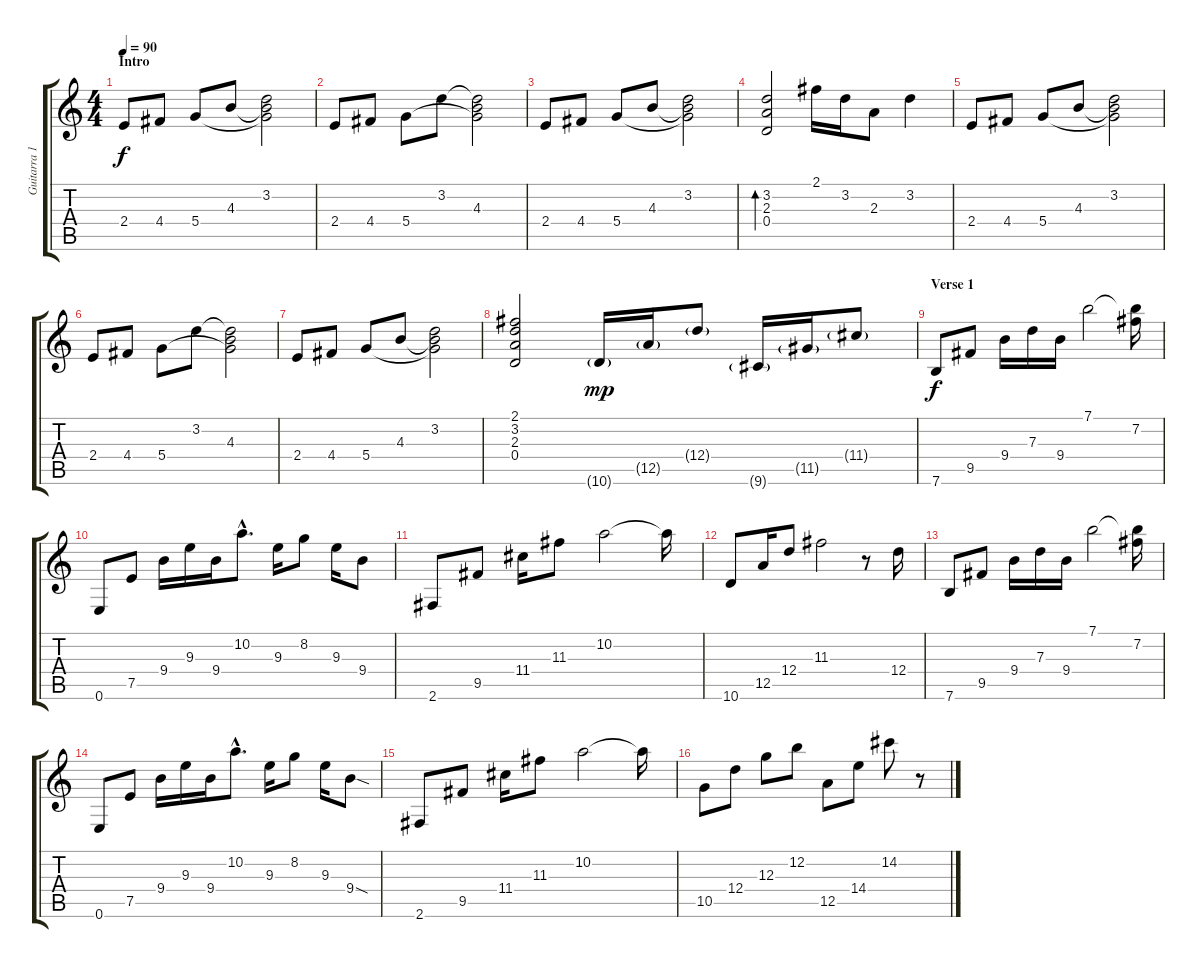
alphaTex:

\track ("Guitarra 1" "Guitarra 1") {instrument electricguitarjazz}
\staff {score tabs}
\tuning (E4 B3 G3 D3 A2 E2) {hide}
\ts (4 4)
\section ("" "Intro")
\tempo 90
\clef g2
\ks c
2.4.8{dy f instrument electricguitarjazz} 4.4.8 5.4.8 4.3.8 (3.2 4.3{t} 5.4{t}).2 |
2.4.8 4.4.8 5.4.8 3.2.8 (3.2{t} 4.3 5.4{t}).2 |
2.4.8 4.4.8 5.4.8 4.3.8 (3.2 4.3{t} 5.4{t}).2 |
(3.2 2.3 0.4).2{bd 120} 2.1.16 3.2.16 2.3.8 3.2.4 |
2.4.8 4.4.8 5.4.8 4.3.8 (3.2 4.3{t} 5.4{t}).2 |
2.4.8 4.4.8 5.4.8 3.2.8 (3.2{t} 4.3 5.4{t}).2 |
2.4.8 4.4.8 5.4.8 4.3.8 (3.2 4.3{t} 5.4{t}).2 |
(2.1 3.2 2.3 0.4).2 10.6{g}.16{dy mp} 12.5{g}.16 12.4{g}.8 9.6{g}.16 11.5{g}.16 11.4{g}.8 |
\section ("" "Verse 1")
7.6.8{dy f} 9.5.8 9.4.16 7.3.16 9.4.16 7.1.2 (7.1{t} 7.2).16 |
0.6.8 7.5.8 9.4.16 9.3.16 9.4.16 10.2{hac}.8{d} 9.3.16 8.2.8 9.3.16 9.4.8 |
2.6.8 9.5.8 11.4.16 11.3.8 10.2.2 10.2{t}.16 |
10.6.8 12.5.16 12.4.8 11.3.2 r.8 12.4.16 |
7.6.8 9.5.8 9.4.16 7.3.16 9.4.16 7.1.2 (7.1{t} 7.2).16 |
0.6.8 7.5.8 9.4.16 9.3.16 9.4.16 10.2{hac}.8{d} 9.3.16 8.2.8 9.3.16 9.4{sod}.8 |
2.6.8 9.5.8 11.4.16 11.3.8 10.2.2 10.2{t}.16 |
10.5.8 12.4.8 12.3.8 12.2.8 12.5.8 14.4.8 14.2.8 r.8
